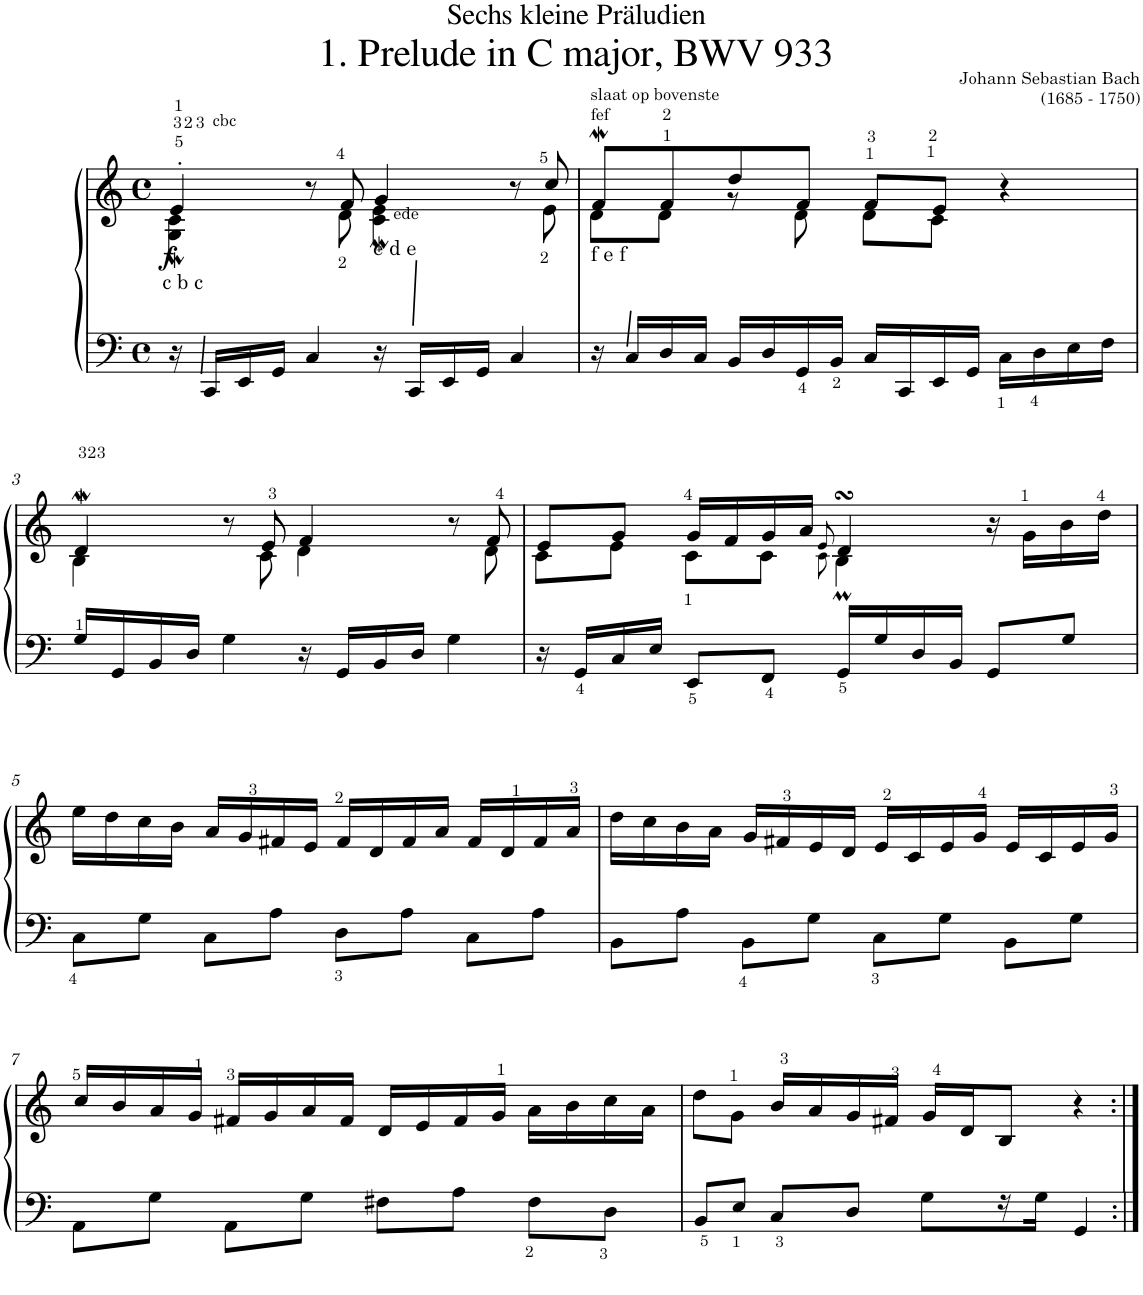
**kern	**kern	**dynam
*part1	*part1	*part1
*staff2	*staff1	*staff1/2
*I"Harpsichord	*	*
*I'Hch.	*	*
*stria5	*stria5	*
*clefF4	*clefG2	*
*k[]	*k[]	*
*M4/4	*M4/4	*
*met(c)	*met(c)	*
=1	=1	=1
*	*^	*
!	!LO:TX:a:t=cbc	!	!
!	!LO:TX:b:t=c b c	!	!
!	!	!	!LO:DY:b
16r	4e'/	4G\M 4c\M	f
16CC/LL	.	.	.
16EE/	.	.	.
16GG/JJ	.	.	.
4C/	8r	8ryy	.
.	8f/	8d\	.
!	!LO:TX:a:t=ede	!	!
!	!LO:TX:b:t=e d e	!	!
16r	4g/	4c\M 4e\M	.
16CC/LL	.	.	.
16EE/	.	.	.
16GG/JJ	.	.	.
4C/	8r	8ryy	.
.	8cc/	8e\	.
=2	=2	=2	=2
!	!LO:TX:a:t=slaat op bovenste	!	!
!	!LO:TX:a:t=fef	!	!
!	!LO:TX:b:t=f e f	!	!
16r	8fw/L	8d\L	.
16C/LL	.	.	.
16D/	8f/	8d\J	.
16C/JJ	.	.	.
16BB/LL	8dd/	8r	.
16D/	.	.	.
16GG/	8f/J	8d\	.
16BB/JJ	.	.	.
16C/LL	8f/L	8d\L	.
16CC/	.	.	.
16EE/	8e/J	8c\J	.
16GG/JJ	.	.	.
16C\LL	4r	4ryy	.
16D\	.	.	.
16E\	.	.	.
16F\JJ	.	.	.
!!LO:LB:g=z	!!
=3	=3	=3	=3
16G/LL	4dW/	4B\	.
16GG/	.	.	.
16BB/	.	.	.
16D/JJ	.	.	.
4G\	8r	8ryy	.
.	8e/	8c\	.
16r	4f/	4d\	.
16GG/LL	.	.	.
16BB/	.	.	.
16D/JJ	.	.	.
4G\	8r	8ryy	.
.	8f/	8d\	.
=4	=4	=4	=4
16r	8e/L	8c\L	.
16GG/LL	.	.	.
16C/	8g/J	8e\J	.
16E/JJ	.	.	.
8EE/L	16g/LL	8c\L	.
.	16f/	.	.
8FF/J	16g/	8c\J	.
.	16a/JJ	.	.
.	8qe/	8qc\	.
16GG/LL	4dsSSS/	4Bm\	.
16G/	.	.	.
16D/	.	.	.
16BB/JJ	.	.	.
8GG/L	16r	4ryy	.
.	16g\LL	.	.
8G/J	16b\	.	.
.	16dd\JJ	.	.
*	*v	*v	*
!!LO:LB:g=z
=5	=5	=5
8C\L	16ee\LL	.
.	16dd\	.
8G\J	16cc\	.
.	16b\JJ	.
8C\L	16a/LL	.
.	16g/	.
8A\J	16f#X/	.
.	16e/JJ	.
8D\L	16f#/LL	.
.	16d/	.
8A\J	16f#/	.
.	16a/JJ	.
8C\L	16f#/LL	.
.	16d/	.
8A\J	16f#/	.
.	16a/JJ	.
=6	=6	=6
8BB\L	16dd\LL	.
.	16cc\	.
8A\J	16b\	.
.	16a\JJ	.
8BB\L	16g/LL	.
.	16f#X/	.
8G\J	16e/	.
.	16d/JJ	.
8C\L	16e/LL	.
.	16c/	.
8G\J	16e/	.
.	16g/JJ	.
8BB\L	16e/LL	.
.	16c/	.
8G\J	16e/	.
.	16g/JJ	.
!!LO:LB:g=z
=7	=7	=7
8AA\L	16cc/LL	.
.	16b/	.
8G\J	16a/	.
.	16g/JJ	.
8AA\L	16f#X/LL	.
.	16g/	.
8G\J	16a/	.
.	16f#/JJ	.
8F#X\L	16d/LL	.
.	16e/	.
8A\J	16f#/	.
.	16g/JJ	.
8F#\L	16a\LL	.
.	16b\	.
8D\J	16cc\	.
.	16a\JJ	.
=8	=8	=8
8BB/L	8dd\L	.
8E/J	8g\J	.
8C/L	16b/LL	.
.	16a/	.
8D/J	16g/	.
.	16f#X/JJ	.
8G\L	16g/LL	.
.	16d/J	.
16r	8B/J	.
16G\JJ	.	.
4GG/	4r	.
=:|!	=:|!	=:|!
*-	*-	*-
